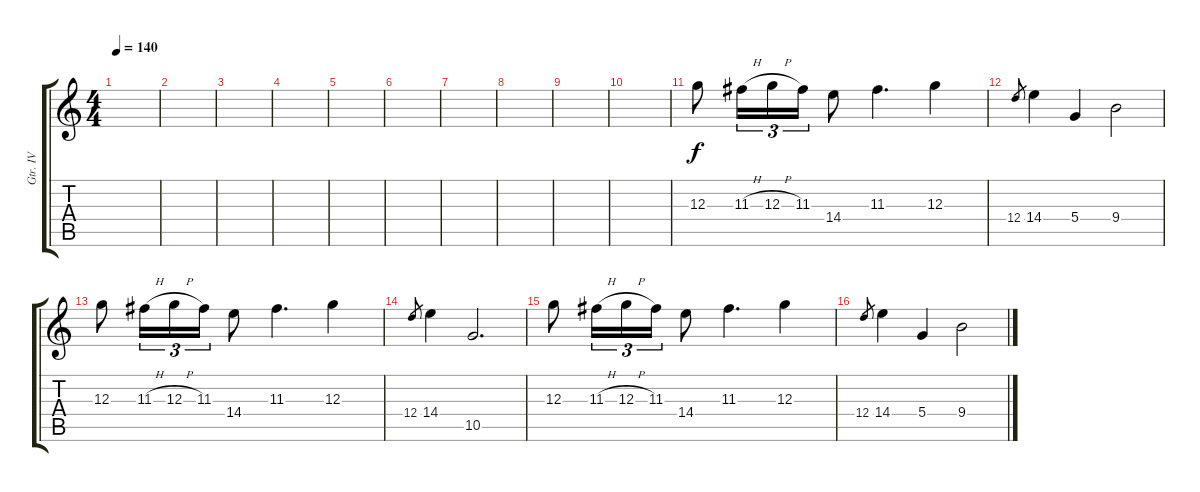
\track ("Gtr. IV" "Gtr. IV") {instrument overdrivenguitar}
\staff {score tabs}
\tuning (E4 B3 G3 D3 A2 E2) {hide}
\ts (4 4)
\tempo 140
\clef g2
\ks c
|
|
|
|
|
|
|
|
|
|
12.3.8{instrument overdrivenguitar} 11.3{h}.16{tu (3 2)} 12.3{h}.16{tu (3 2)} 11.3.16{tu (3 2)} 14.4.8 11.3.4{d} 12.3.4 |
12.4.8{gr} 14.4.4 5.4.4 9.4.2 |
12.3.8 11.3{h}.16{tu (3 2)} 12.3{h}.16{tu (3 2)} 11.3.16{tu (3 2)} 14.4.8 11.3.4{d} 12.3.4 |
12.4.8{gr} 14.4.4 10.5.2{d} |
12.3.8 11.3{h}.16{tu (3 2)} 12.3{h}.16{tu (3 2)} 11.3.16{tu (3 2)} 14.4.8 11.3.4{d} 12.3.4 |
12.4.8{gr} 14.4.4 5.4.4 9.4.2
